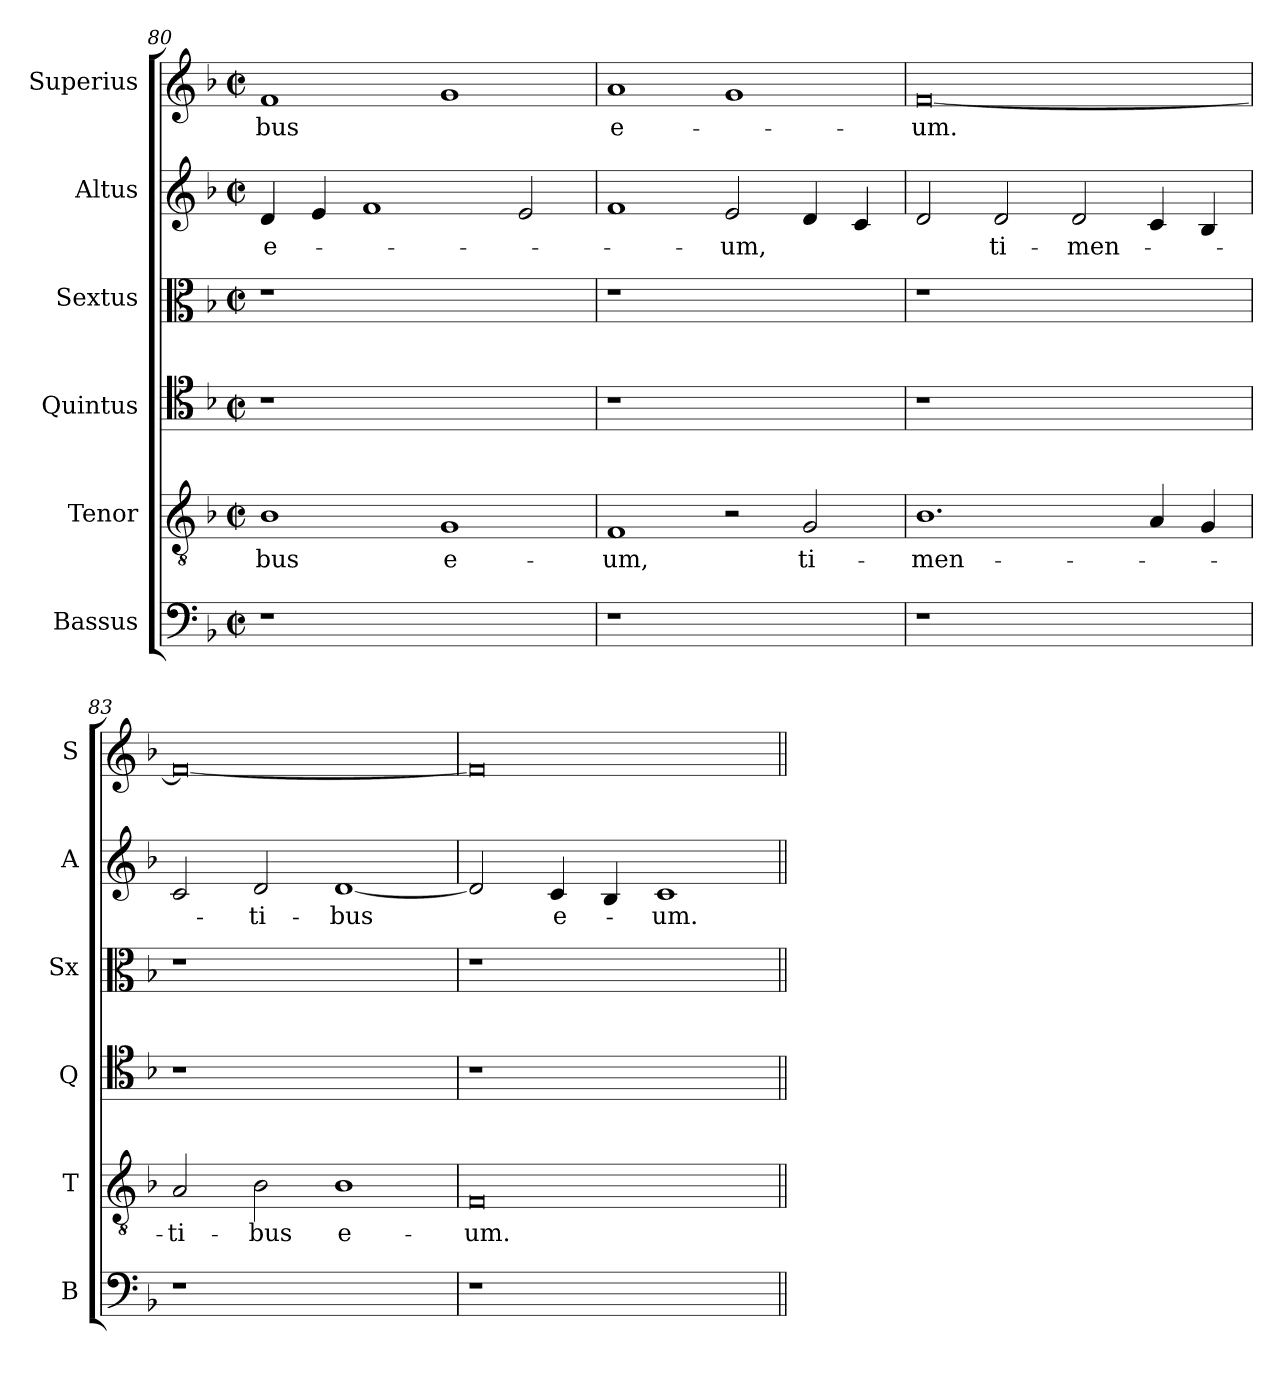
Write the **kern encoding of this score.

**kern	**kern	**text	**kern	**kern	**kern	**text	**kern	**text
*part6	*part5	*part5	*part4	*part3	*part2	*part2	*part1	*part1
*staff6	*staff5	*staff5	*staff4	*staff3	*staff2	*staff2	*staff1	*staff1
*I"Bassus	*I"Tenor	*	*I"Quintus	*I"Sextus	*I"Altus	*	*I"Superius	*
*I'B	*I'T	*	*I'Q	*I'Sx	*I'A	*	*I'S	*
*clefF4	*clefGv2	*	*clefC4	*clefC3	*clefG2	*	*clefG2	*
*k[b-]	*k[b-]	*	*k[b-]	*k[b-]	*k[b-]	*	*k[b-]	*
*F:	*F:	*	*F:	*F:	*F:	*	*F:	*
*M2/2	*M2/2	*	*M2/2	*M2/2	*M2/2	*	*M2/2	*
*met(c|)	*met(c|)	*	*met(c|)	*met(c|)	*met(c|)	*	*met(c|)	*
=80	=80	=80	=80	=80	=80	=80	=80	=80
!	!	!LO:LY:b	!	!	!	!	!	!
!	!	!	!	!	!	!LO:LY:b	!	!
!	!	!	!	!	!	!	!	!LO:LY:b
1r	1B-	-bus	1r	1r	4d/	e-	1f	-bus
.	.	.	.	.	4e/	.	.	.
.	.	.	.	.	1f	.	.	.
!	!	!LO:LY:b	!	!	!	!	!	!
1ryy	1G	e-	1ryy	1ryy	.	.	1g	.
.	.	.	.	.	2e/	.	.	.
=81	=81	=81	=81	=81	=81	=81	=81	=81
!	!	!LO:LY:b	!	!	!	!	!	!
!	!	!	!	!	!	!	!	!LO:LY:b
1r	1F	-um,	1r	1r	1f	.	1a	e-
!	!	!	!	!	!	!LO:LY:b	!	!
1ryy	2r	.	1ryy	1ryy	2e/	-um,	1g	.
!	!	!LO:LY:b	!	!	!	!	!	!
.	2G/	ti-	.	.	4d/	.	.	.
.	.	.	.	.	4c/	.	.	.
=82	=82	=82	=82	=82	=82	=82	=82	=82
!	!	!LO:LY:b	!	!	!	!	!	!
!	!	!	!	!	!	!	!	!LO:LY:b
1r	1.B-	-men-	1r	1r	2d/	.	[0f	-um.
!	!	!	!	!	!	!LO:LY:b	!	!
.	.	.	.	.	2d/	ti-	.	.
!	!	!	!	!	!	!LO:LY:b	!	!
1ryy	.	.	1ryy	1ryy	2d/	-men-	.	.
.	4A/	.	.	.	4c/	.	.	.
.	4G/	.	.	.	4B-/	.	.	.
=83	=83	=83	=83	=83	=83	=83	=83	=83
!	!	!LO:LY:b	!	!	!	!	!	!
1r	2A/	-ti-	1r	1r	2c/	.	0f_	.
!	!	!LO:LY:b	!	!	!	!	!	!
!	!	!	!	!	!	!LO:LY:b	!	!
.	2B-\	-bus	.	.	2d/	-ti-	.	.
!	!	!LO:LY:b	!	!	!	!	!	!
!	!	!	!	!	!	!LO:LY:b	!	!
1ryy	1B-	e-	1ryy	1ryy	[1d	-bus	.	.
=84	=84	=84	=84	=84	=84	=84	=84	=84
!	!	!LO:LY:b	!	!	!	!	!	!
1r	0F	-um.	1r	1r	2d/]	.	0f]	.
!	!	!	!	!	!	!LO:LY:b	!	!
.	.	.	.	.	4c/	e-	.	.
.	.	.	.	.	4B-/	.	.	.
!	!	!	!	!	!	!LO:LY:b	!	!
1ryy	.	.	1ryy	1ryy	1c	-um.	.	.
=||	=||	=||	=||	=||	=||	=||	=||	=||
*-	*-	*-	*-	*-	*-	*-	*-	*-
